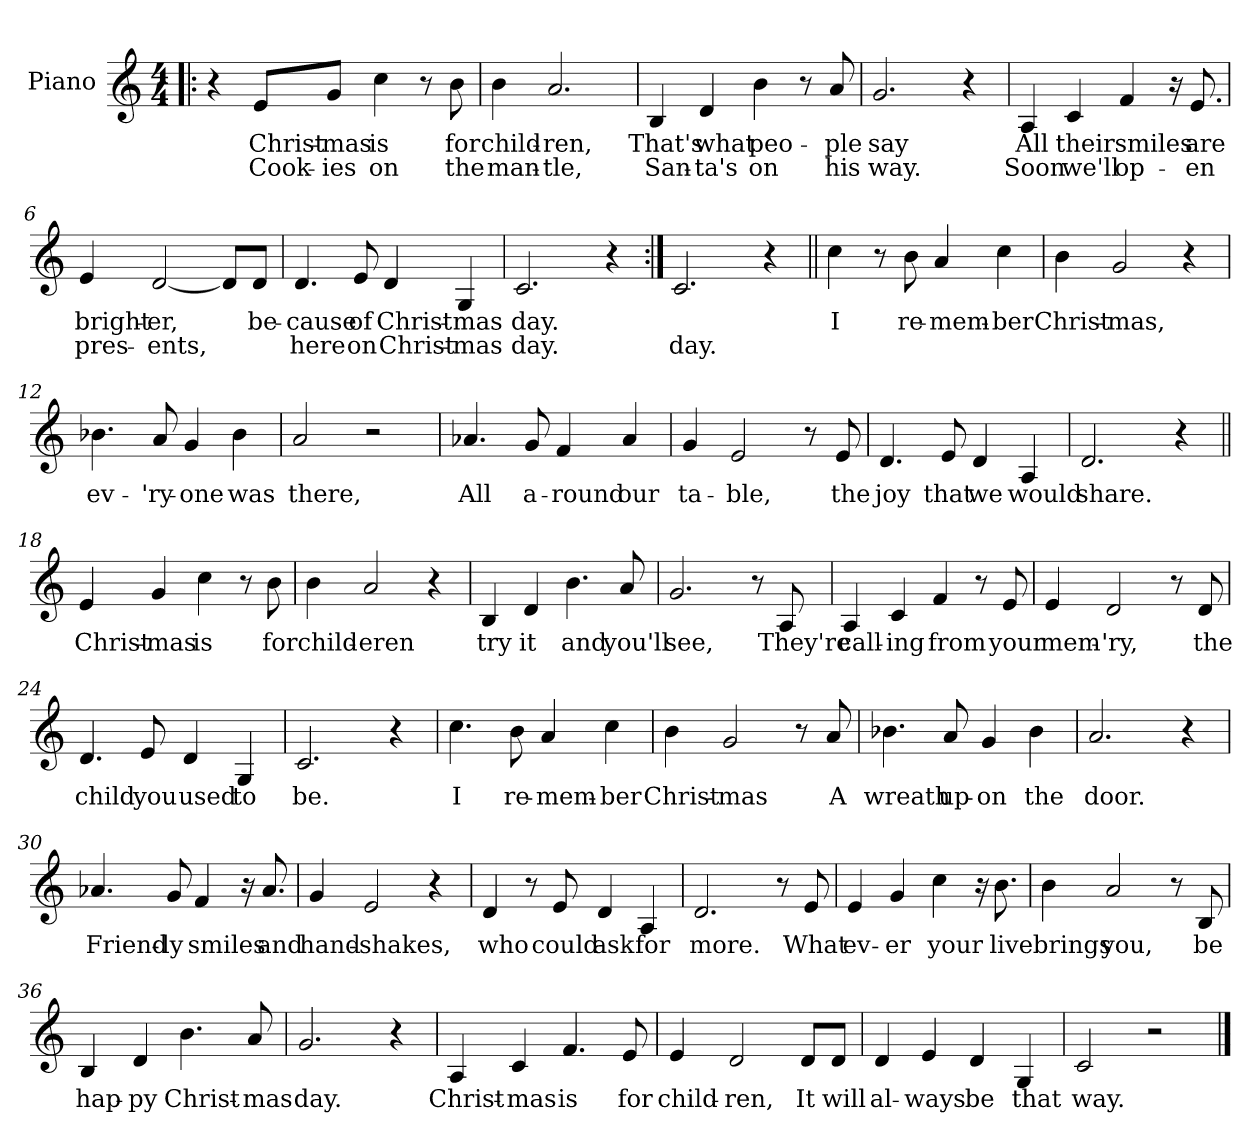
**kern	**text	**text
*part1	*part1	*part1
*staff1	*staff1	*staff1
*I"Piano	*	*
*I'Pno.	*	*
*clefG2	*	*
*k[]	*	*
*C:	*	*
*M4/4	*	*
=1!|:	=1!|:	=1!|:
4r	.	.
8e/L	Christ-	Cook-
8g/J	-mas	-ies
4cc\	is	on
8r	.	.
8b\	for	the
=2	=2	=2
4b\	child-	man-
2.a/	-ren,	-tle,
=3	=3	=3
4B/	That's	San-
4d/	what	-ta's
4b\	peo-	on
8r	.	.
8a/	-ple	his
=4	=4	=4
2.g/	say	way.
4r	.	.
=5	=5	=5
4A/	All	Soon
4c/	their	we'll
4f/	smiles	op-
16r	.	.
8.e/	are	-en
!!LO:LB:g=z
=6	=6	=6
4e/	bright-	pres-
[2d/	-er,	-ents,
8d/L]	.	.
8d/J	be-	.
=7	=7	=7
4.d/	-cause	here
8e/	of	on
4d/	Christ-	Christ-
4G/	-mas	-mas
=8	=8	=8
2.c/	day.	day.
4r	.	.
=9:|!	=9:|!	=9:|!
2.c/	.	day.
4r	.	.
=10||	=10||	=10||
4cc\	I	.
8r	.	.
8b\	re-	.
4a/	-mem-	.
4cc\	-ber	.
!!LO:LB:g=z
=11	=11	=11
4b\	Christ-	.
2g/	-mas,	.
4r	.	.
=12	=12	=12
4.b-X\	ev-	.
8a/	-'ry-	.
4g/	-one	.
4b-\	was	.
=13	=13	=13
2a/	there,	.
2r	.	.
=14	=14	=14
4.a-X/	All	.
8g/	a-	.
4f/	-round	.
4a-/	our	.
=15	=15	=15
4g/	ta-	.
2e/	-ble,	.
8r	.	.
8e/	the	.
!!LO:LB:g=z
=16	=16	=16
4.d/	joy	.
8e/	that	.
4d/	we	.
4A/	would	.
=17	=17	=17
2.d/	share.	.
4r	.	.
=18||	=18||	=18||
4e/	Christ-	.
4g/	-mas	.
4cc\	is	.
8r	.	.
8b\	for	.
=19	=19	=19
4b\	child-	.
2a/	-eren	.
4r	.	.
=20	=20	=20
4B/	try	.
4d/	it	.
4.b\	and	.
8a/	you'll	.
!!LO:LB:g=z
=21	=21	=21
2.g/	see,	.
8r	.	.
8A/	They're	.
=22	=22	=22
4A/	call-	.
4c/	-ing	.
4f/	from	.
8r	.	.
8e/	your	.
=23	=23	=23
4e/	mem-	.
2d/	-'ry,	.
8r	.	.
8d/	the	.
=24	=24	=24
4.d/	child	.
8e/	you	.
4d/	used	.
4G/	to	.
=25	=25	=25
2.c/	be.	.
4r	.	.
!!LO:LB:g=z
=26	=26	=26
4.cc\	I	.
8b\	re-	.
4a/	-mem-	.
4cc\	-ber	.
=27	=27	=27
4b\	Christ-	.
2g/	-mas	.
8r	.	.
8a/	A	.
=28	=28	=28
4.b-X\	wreath	.
8a/	up-	.
4g/	-on	.
4b-\	the	.
=29	=29	=29
2.a/	door.	.
4r	.	.
=30	=30	=30
4.a-X/	Friend-	.
8g/	-ly	.
4f/	smiles	.
16r	.	.
8.a-/	and	.
!!LO:LB:g=z
=31	=31	=31
4g/	hand-	.
2e/	-shakes,	.
4r	.	.
=32	=32	=32
4d/	who	.
8r	.	.
8e/	could	.
4d/	ask	.
4A/	for	.
=33	=33	=33
2.d/	more.	.
8r	.	.
8e/	What	.
=34	=34	=34
4e/	ev-	.
4g/	-er	.
4cc\	your	.
16r	.	.
8.b\	live	.
=35	=35	=35
4b\	brings	.
2a/	you,	.
8r	.	.
8B/	be	.
!!LO:LB:g=z
=36	=36	=36
4B/	hap-	.
4d/	-py	.
4.b\	Christ-	.
8a/	-mas	.
=37	=37	=37
2.g/	day.	.
4r	.	.
=38	=38	=38
4A/	Christ-	.
4c/	-mas	.
4.f/	is	.
8e/	for	.
=39	=39	=39
4e/	child-	.
2d/	-ren,	.
8d/L	It	.
8d/J	will	.
=40	=40	=40
4d/	al-	.
4e/	-ways	.
4d/	be	.
4G/	that	.
=41	=41	=41
2c/	way.	.
2r	.	.
==	==	==
*-	*-	*-
